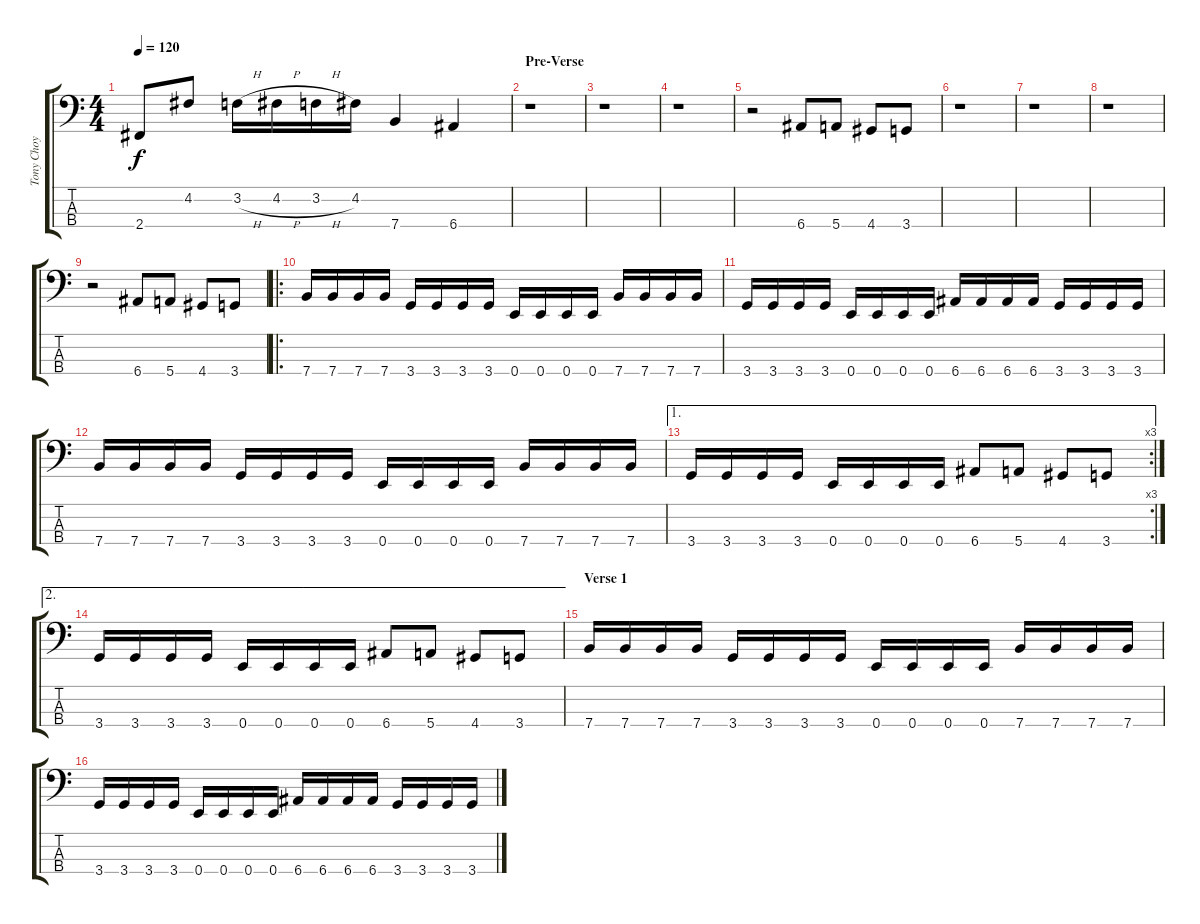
\track ("Tony Choy " "Tony Choy ") {instrument electricbasspick}
\staff {score tabs}
\tuning (G2 D2 A1 E1) {hide}
\ts (4 4)
\tempo 120
\clef f4
\ks c
2.4.8{dy f} 4.2.8 3.2{h}.16 4.2{h}.16 3.2{h}.16 4.2.16 7.4.4 6.4.4 |
\section ("" "Pre-Verse")
r.1 |
r.1 |
r.1 |
r.2 6.4.8 5.4.8 4.4.8 3.4.8 |
r.1 |
r.1 |
r.1 |
r.2 6.4.8 5.4.8 4.4.8 3.4.8 |
\ro
7.4.16 7.4.16 7.4.16 7.4.16 3.4.16 3.4.16 3.4.16 3.4.16 0.4.16 0.4.16 0.4.16 0.4.16 7.4.16 7.4.16 7.4.16 7.4.16 |
3.4.16 3.4.16 3.4.16 3.4.16 0.4.16 0.4.16 0.4.16 0.4.16 6.4.16 6.4.16 6.4.16 6.4.16 3.4.16 3.4.16 3.4.16 3.4.16 |
7.4.16 7.4.16 7.4.16 7.4.16 3.4.16 3.4.16 3.4.16 3.4.16 0.4.16 0.4.16 0.4.16 0.4.16 7.4.16 7.4.16 7.4.16 7.4.16 |
\ae 1
\rc 3
3.4.16 3.4.16 3.4.16 3.4.16 0.4.16 0.4.16 0.4.16 0.4.16 6.4.8 5.4.8 4.4.8 3.4.8 |
\ae 2
3.4.16 3.4.16 3.4.16 3.4.16 0.4.16 0.4.16 0.4.16 0.4.16 6.4.8 5.4.8 4.4.8 3.4.8 |
\section ("" "Verse 1")
7.4.16 7.4.16 7.4.16 7.4.16 3.4.16 3.4.16 3.4.16 3.4.16 0.4.16 0.4.16 0.4.16 0.4.16 7.4.16 7.4.16 7.4.16 7.4.16 |
3.4.16 3.4.16 3.4.16 3.4.16 0.4.16 0.4.16 0.4.16 0.4.16 6.4.16 6.4.16 6.4.16 6.4.16 3.4.16 3.4.16 3.4.16 3.4.16
